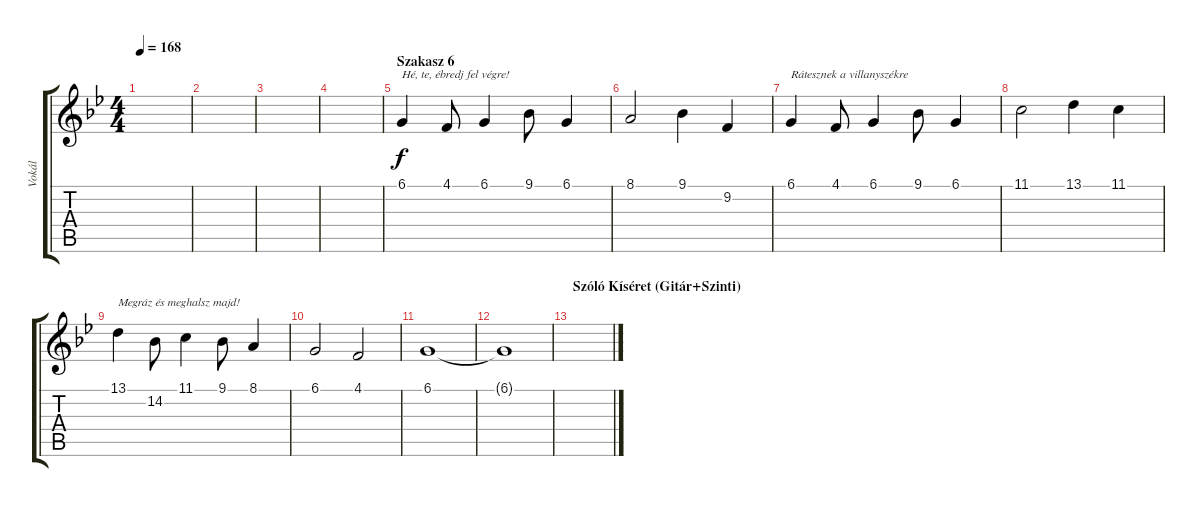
\track ("Vokál" "Vokál") {instrument violin}
\staff {score tabs}
\tuning (Db4 Ab3 E3 B2 Gb2 Db2) {hide}
\ts (4 4)
\tempo 168
\clef g2
\ks gminor
|
|
|
|
\section ("" "Szakasz 6")
6.1.4{txt "Hé, te, ébredj fel végre!"} 4.1.8 6.1.4 9.1.8 6.1.4 |
8.1.2 9.1.4 9.2.4 |
6.1.4{txt "Rátesznek a villanyszékre"} 4.1.8 6.1.4 9.1.8 6.1.4 |
11.1.2 13.1.4 11.1.4 |
13.1.4{txt "Megráz és meghalsz majd!"} 14.2.8 11.1.4 9.1.8 8.1.4 |
6.1.2 4.1.2 |
6.1.1 |
6.1{t}.1 |
\section ("" "Szóló Kíséret (Gitár+Szinti)")
